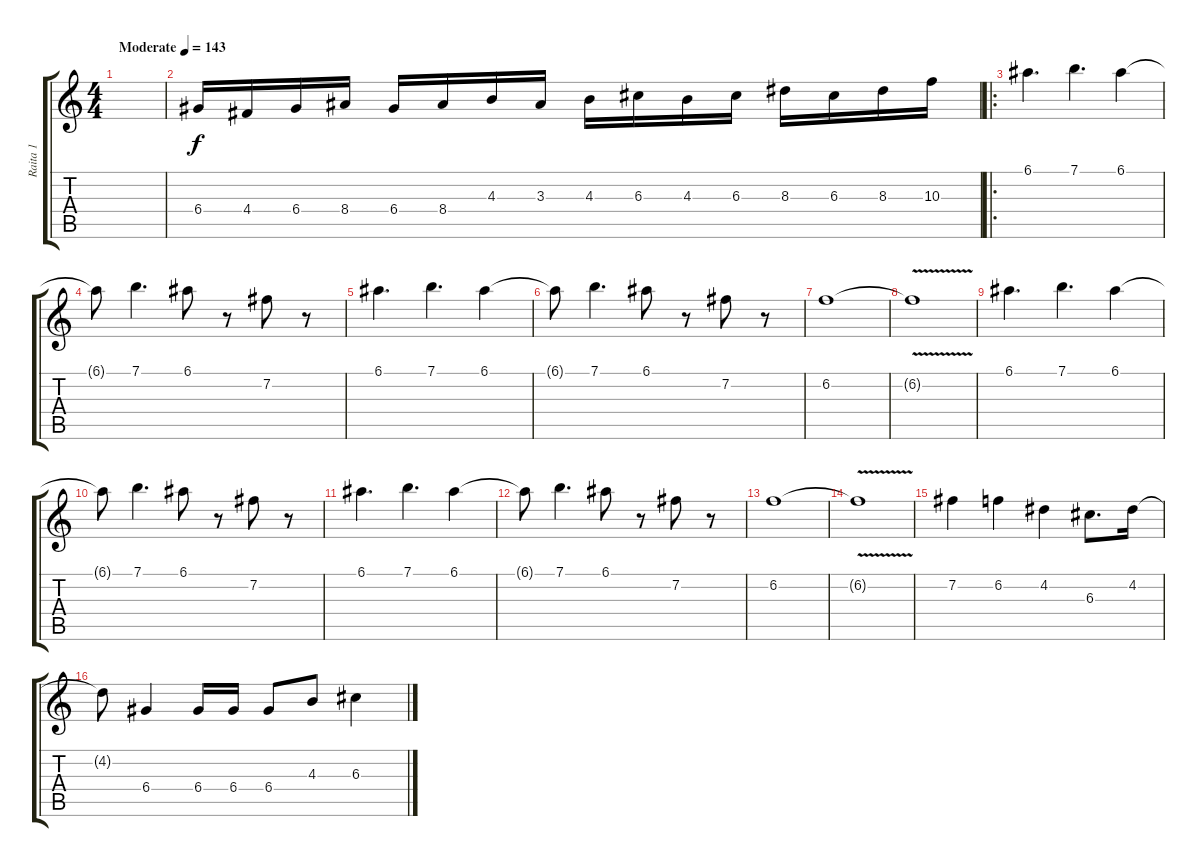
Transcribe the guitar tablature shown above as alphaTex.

\track ("Raita 1" "Raita 1") {instrument overdrivenguitar}
\staff {score tabs}
\tuning (E4 B3 G3 D3 A2 E2) {hide}
\ts (4 4)
\tempo (143 "Moderate")
\clef g2
\ks c
|
6.4.16 4.4.16 6.4.16 8.4.16 6.4.16 8.4.16 4.3.16 3.3.16 4.3.16 6.3.16 4.3.16 6.3.16 8.3.16 6.3.16 8.3.16 10.3.16 |
\ro
6.1.4{d} 7.1.4{d} 6.1.4 |
6.1{t}.8 7.1.4{d} 6.1.8 r.8 7.2.8 r.8 |
6.1.4{d} 7.1.4{d} 6.1.4 |
6.1{t}.8 7.1.4{d} 6.1.8 r.8 7.2.8 r.8 |
6.2.1 |
6.2{v t}.1 |
6.1.4{d} 7.1.4{d} 6.1.4 |
6.1{t}.8 7.1.4{d} 6.1.8 r.8 7.2.8 r.8 |
6.1.4{d} 7.1.4{d} 6.1.4 |
6.1{t}.8 7.1.4{d} 6.1.8 r.8 7.2.8 r.8 |
6.2.1 |
6.2{v t}.1 |
7.2.4 6.2.4 4.2.4 6.3.8{d} 4.2.16 |
4.2{t}.8 6.4.4 6.4.16 6.4.16 6.4.8 4.3.8 6.3.4
